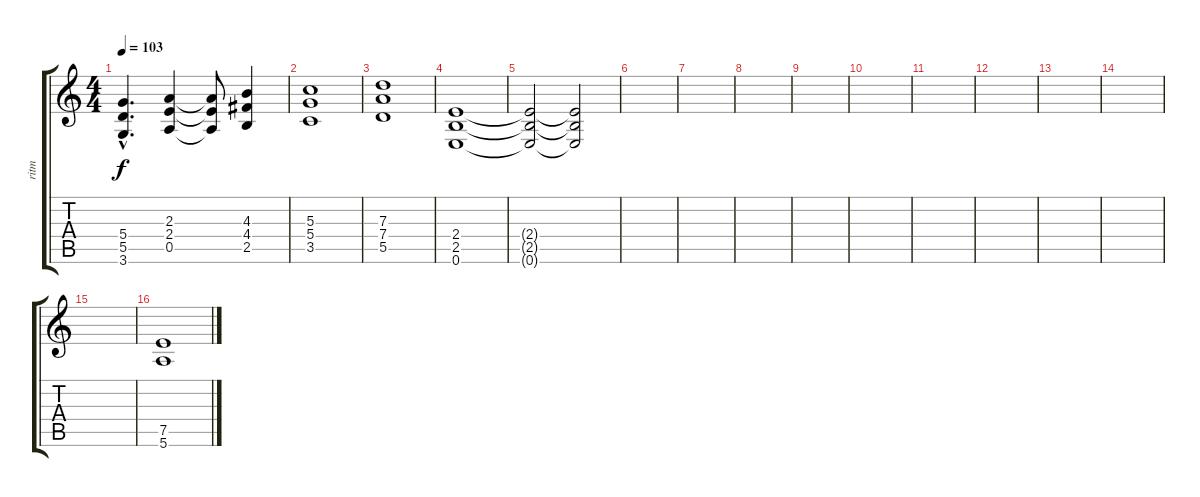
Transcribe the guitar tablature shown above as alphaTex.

\track ("ritm" "ritm") {instrument distortionguitar}
\staff {score tabs}
\tuning (E4 B3 G3 D3 A2 E2) {hide}
\ts (4 4)
\tempo 103
\clef g2
\ks c
(5.4{hac} 5.5{hac} 3.6{hac}).4{d dy f} (2.3 2.4 0.5).4 (2.3{t} 2.4{t} 0.5{t}).8 (4.3 4.4 2.5).4 |
(5.3 5.4 3.5).1 |
(7.3 7.4 5.5).1 |
(2.4 2.5 0.6).1 |
(2.4{t} 2.5{t} 0.6{t}).2 (2.4{t} 2.5{t} 0.6{t}).2 |
|
|
|
|
|
|
|
|
|
|
(7.5 5.6).1
